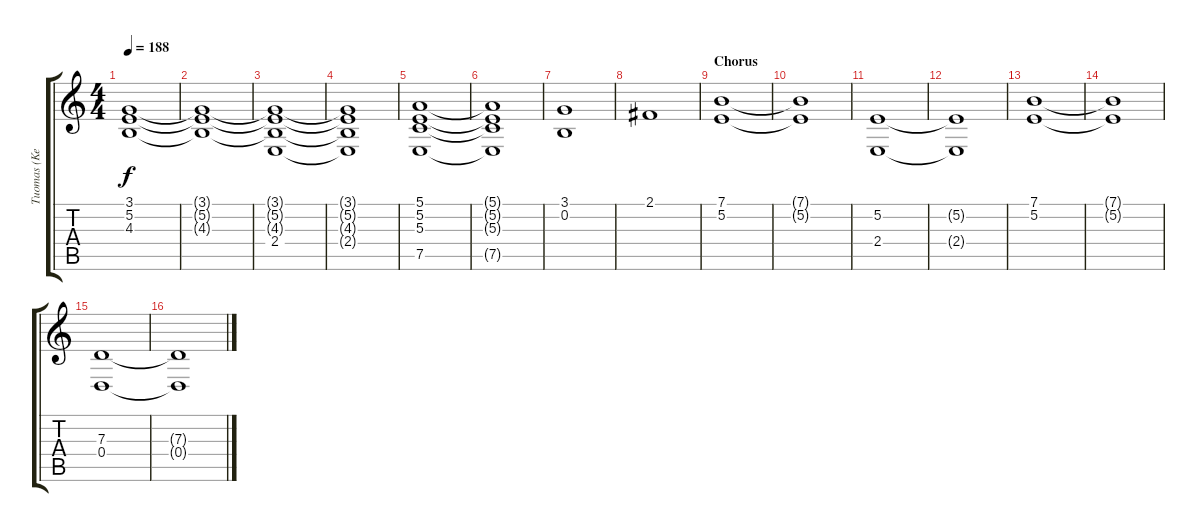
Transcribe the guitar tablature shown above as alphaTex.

\track ("Tuomas (Keyboards)" "Tuomas (Ke") {instrument choiraahs}
\staff {score tabs}
\tuning (E4 B3 G3 D3 A2 E2) {hide}
\ts (4 4)
\tempo 188
\clef g2
\ks c
(3.1 5.2 4.3).1{dy f} |
(3.1{t} 5.2{t} 4.3{t}).1 |
(3.1{t} 5.2{t} 4.3{t} 2.4).1 |
(3.1{t} 5.2{t} 4.3{t} 2.4{t}).1 |
(5.1 5.2 5.3 7.5).1 |
(5.1{t} 5.2{t} 5.3{t} 7.5{t}).1 |
(3.1 0.2).1 |
2.1.1 |
\section ("" "Chorus")
(7.1 5.2).1{instrument stringensemble1} |
(7.1{t} 5.2{t}).1 |
(5.2 2.4).1 |
(5.2{t} 2.4{t}).1 |
(7.1 5.2).1 |
(7.1{t} 5.2{t}).1 |
(7.3 0.4).1 |
(7.3{t} 0.4{t}).1
